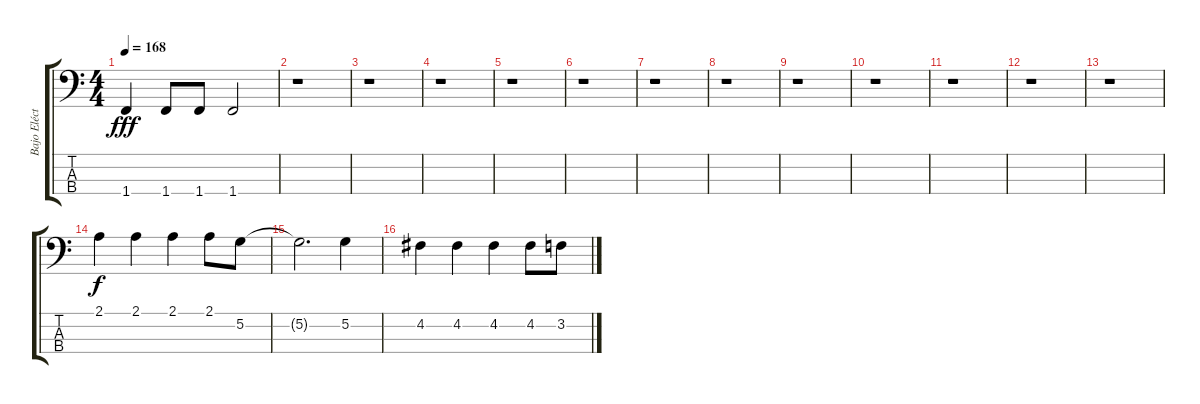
\track ("Bajo Eléctrico" "Bajo Eléct") {instrument electricbasspick}
\staff {score tabs}
\tuning (G2 D2 A1 E1) {hide}
\ts (4 4)
\tempo 168
\clef f4
\ks c
1.4.4{dy fff} 1.4.8 1.4.8 1.4.2 |
r.1 |
r.1 |
r.1 |
r.1 |
r.1 |
r.1 |
r.1 |
r.1 |
r.1 |
r.1 |
r.1 |
r.1 |
2.1.4{dy f} 2.1.4 2.1.4 2.1.8 5.2.8 |
5.2{t}.2{d} 5.2.4 |
4.2.4 4.2.4 4.2.4 4.2.8 3.2.8
